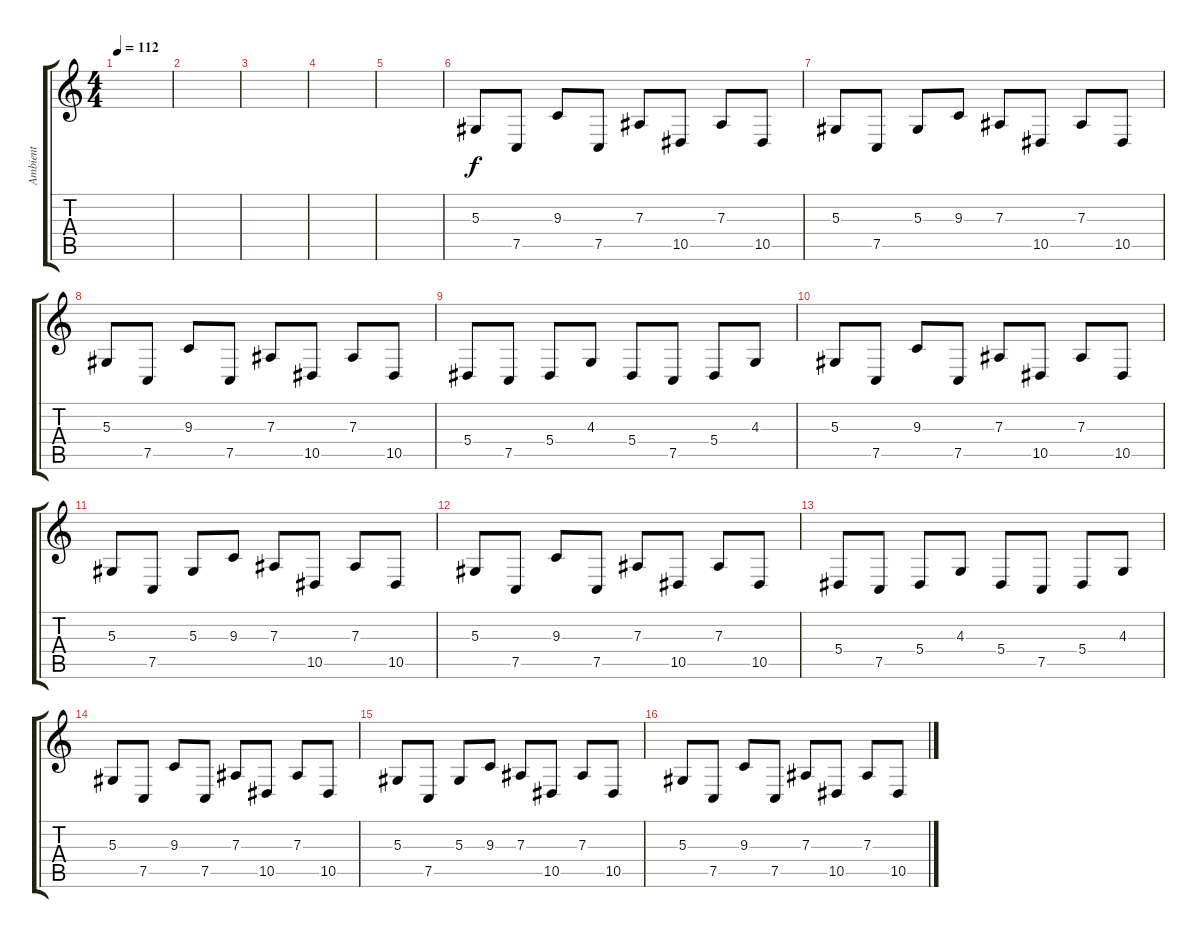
\track ("Ambient" "Ambient") {instrument fx5brightness}
\staff {score tabs}
\tuning (C4 G3 Eb3 Bb2 F2 C2) {hide}
\ts (4 4)
\tempo 112
\clef g2
\ks c
|
|
|
|
|
5.3.8 7.5.8 9.3.8 7.5.8 7.3.8 10.5.8 7.3.8 10.5.8 |
5.3.8 7.5.8 5.3.8 9.3.8 7.3.8 10.5.8 7.3.8 10.5.8 |
5.3.8 7.5.8 9.3.8 7.5.8 7.3.8 10.5.8 7.3.8 10.5.8 |
5.4.8 7.5.8 5.4.8 4.3.8 5.4.8 7.5.8 5.4.8 4.3.8 |
5.3.8 7.5.8 9.3.8 7.5.8 7.3.8 10.5.8 7.3.8 10.5.8 |
5.3.8 7.5.8 5.3.8 9.3.8 7.3.8 10.5.8 7.3.8 10.5.8 |
5.3.8 7.5.8 9.3.8 7.5.8 7.3.8 10.5.8 7.3.8 10.5.8 |
5.4.8 7.5.8 5.4.8 4.3.8 5.4.8 7.5.8 5.4.8 4.3.8 |
5.3.8 7.5.8 9.3.8 7.5.8 7.3.8 10.5.8 7.3.8 10.5.8 |
5.3.8 7.5.8 5.3.8 9.3.8 7.3.8 10.5.8 7.3.8 10.5.8 |
5.3.8 7.5.8 9.3.8 7.5.8 7.3.8 10.5.8 7.3.8 10.5.8
